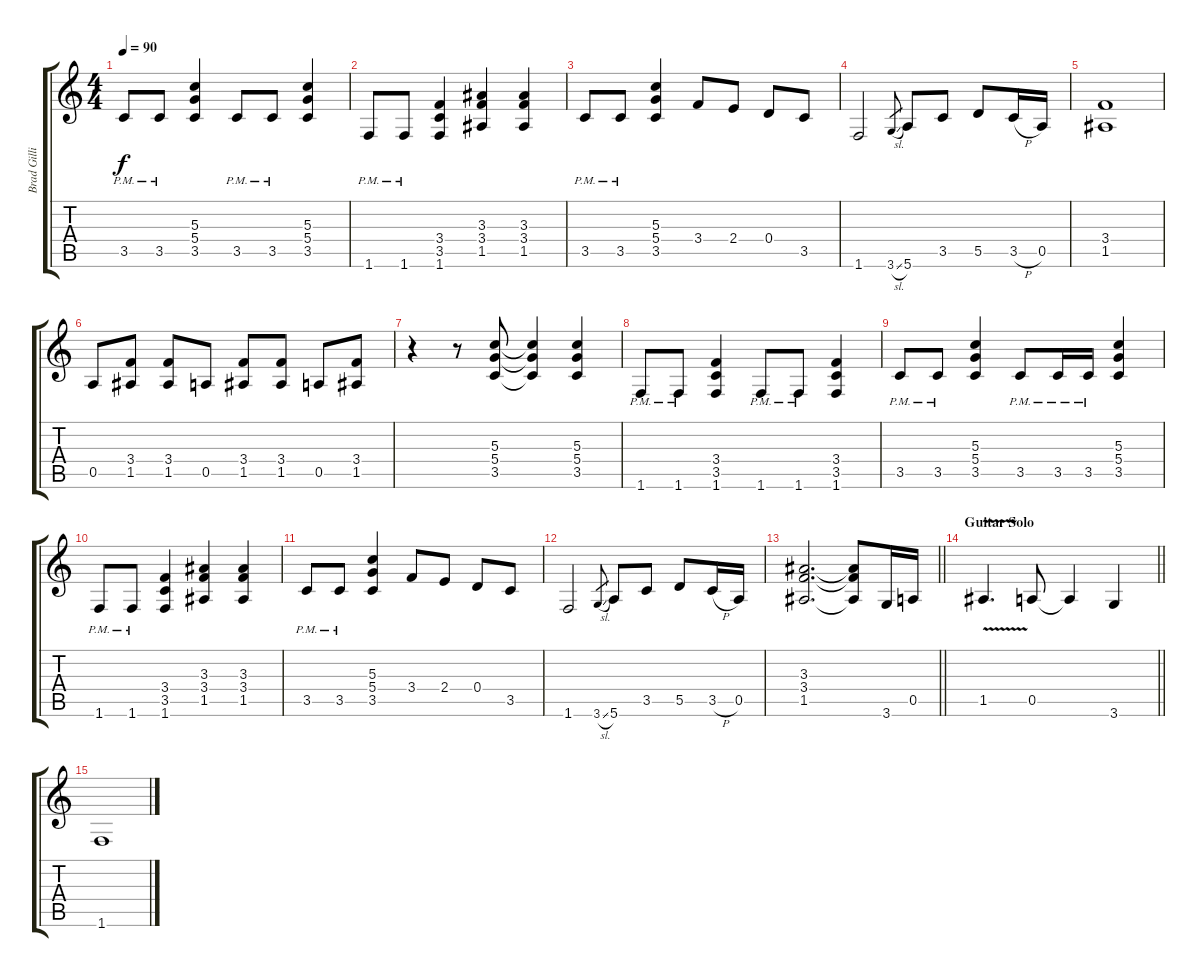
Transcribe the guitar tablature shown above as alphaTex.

\track ("Brad Gillis" "Brad Gilli") {instrument overdrivenguitar}
\staff {score tabs}
\tuning (E4 B3 G3 D3 A2 E2) {hide}
\ts (4 4)
\tempo 90
\clef g2
\ks c
3.5{pm}.8{dy f} 3.5{pm}.8 (5.3 5.4 3.5).4 3.5{pm}.8 3.5{pm}.8 (5.3 5.4 3.5).4 |
1.6{pm}.8 1.6{pm}.8 (3.4 3.5 1.6).4 (3.3 3.4 1.5).4 (3.3 3.4 1.5).4 |
3.5{pm}.8 3.5{pm}.8 (5.3 5.4 3.5).4 3.4.8 2.4.8 0.4.8 3.5.8 |
1.6.2 3.6{sl}.8{gr} 5.6.8 3.5.8 5.5.8 3.5{h}.16 0.5.16 |
(3.4 1.5).1 |
0.5.8 (3.4 1.5).8 (3.4 1.5).8 0.5.8 (3.4 1.5).8 (3.4 1.5).8 0.5.8 (3.4 1.5).8 |
r.4 r.8 (5.3 5.4 3.5).8 (5.3{t} 5.4{t} 3.5{t}).4 (5.3 5.4 3.5).4 |
1.6{pm}.8 1.6{pm}.8 (3.4 3.5 1.6).4 1.6{pm}.8 1.6{pm}.8 (3.4 3.5 1.6).4 |
3.5{pm}.8 3.5{pm}.8 (5.3 5.4 3.5).4 3.5{pm}.8 3.5{pm}.16 3.5{pm}.16 (5.3 5.4 3.5).4 |
1.6{pm}.8 1.6{pm}.8 (3.4 3.5 1.6).4 (3.3 3.4 1.5).4 (3.3 3.4 1.5).4 |
3.5{pm}.8 3.5{pm}.8 (5.3 5.4 3.5).4 3.4.8 2.4.8 0.4.8 3.5.8 |
1.6.2 3.6{sl}.8{gr} 5.6.8 3.5.8 5.5.8 3.5{h}.16 0.5.16 |
\barLineRight lightlight
(3.3 3.4 1.5).2{d} (3.3{t} 3.4{t} 1.5{t}).8 3.6.16 0.5.16 |
\section ("" "Guitar Solo")
\barLineRight lightlight
1.5{v}.4{d} 0.5.8 0.5{t}.4 3.6.4 |
1.6.1
